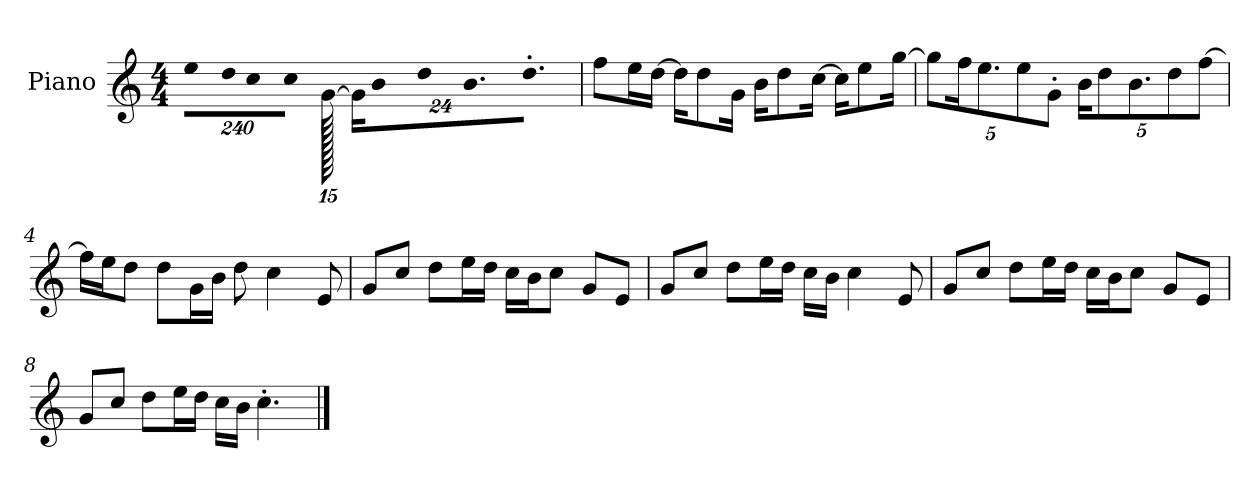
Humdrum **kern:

**kern
*part1
*staff1
*I"Piano
*I'P-no
*clefG2
*k[]
*M4/4
*MM90
*Xbrackettup
=1
!LO:N:vis=8
960%137ee\L
!LO:N:vis=16
1920%137dd\K
!LO:N:vis=8
960%137cc\
!LO:N:vis=8
960%137cc\J
[1920g\
384%19g\LL]
20b\J
10dd\
10.b\
10.dd'\J
=2
8ff\L
16ee\L
[16dd\JJ
16dd\KL]
8dd\
16g\Jk
16b\KL
8dd\
[16cc\Jk
16cc\KL]
8ee\
[16gg\Jk
=3
10gg\L]
20ff\K
10.ee\
10ee\
10g'\J
20b\KL
10dd\
10.b\
10dd\
[10ff\J
=4
16ff\LL]
16ee\J
8dd\J
8dd\L
16g\L
16b\JJ
8dd\
4cc\
8e/
!!LO:LB:g=z
=5
8g/L
8cc/J
8dd\L
16ee\L
16dd\JJ
16cc\LL
16b\J
8cc\J
8g/L
8e/J
=6
8g/L
8cc/J
8dd\L
16ee\L
16dd\JJ
16cc\LL
16b\JJ
4cc\
8e/
=7
8g/L
8cc/J
8dd\L
16ee\L
16dd\JJ
16cc\LL
16b\J
8cc\J
8g/L
8e/J
=8
8g/L
8cc/J
8dd\L
16ee\L
16dd\JJ
16cc\LL
16b\JJ
4.cc'\
==
*-
